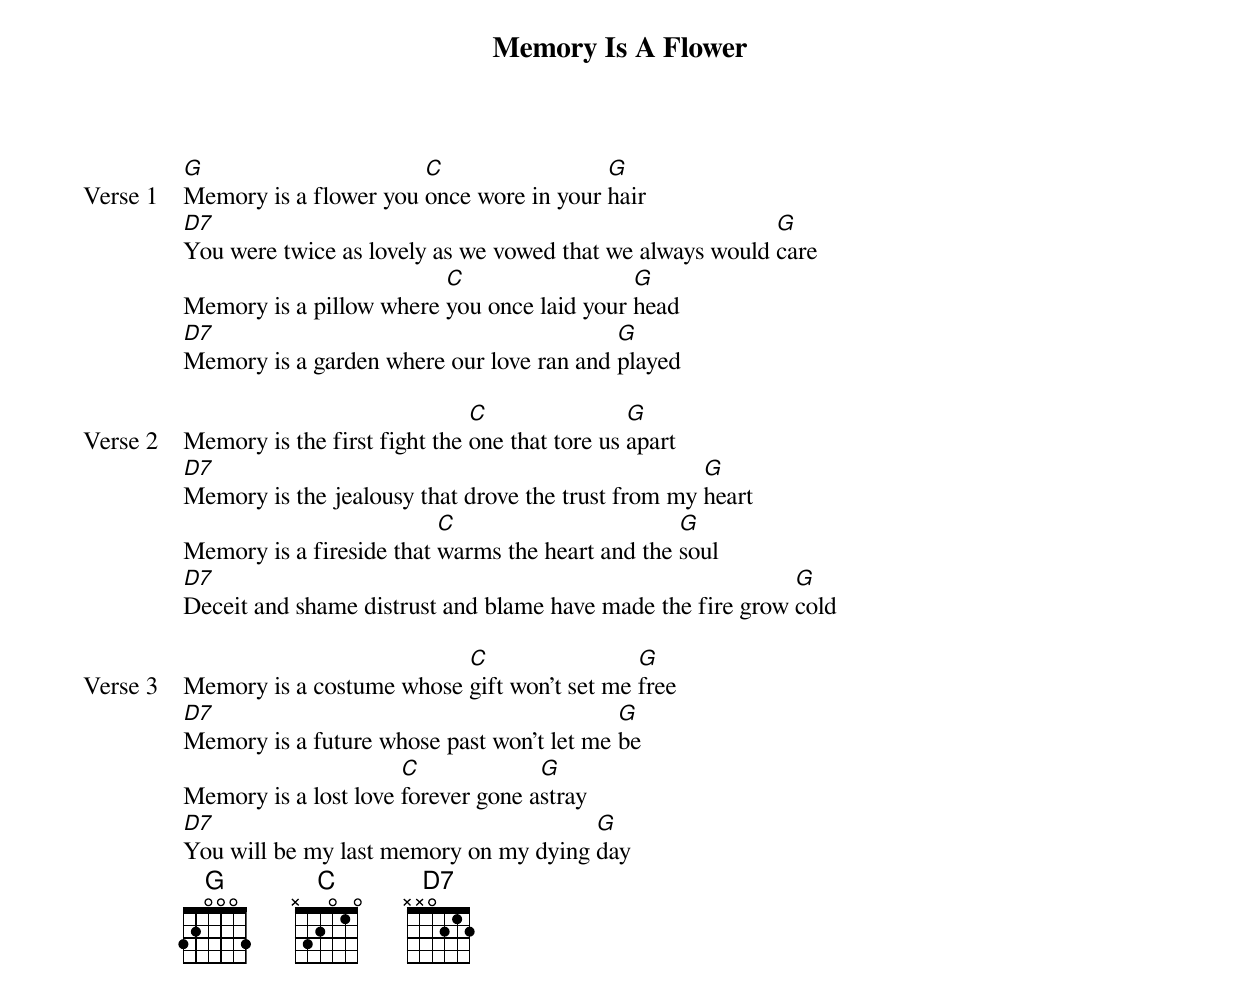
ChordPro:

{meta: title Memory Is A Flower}
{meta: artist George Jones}
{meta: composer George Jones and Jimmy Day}
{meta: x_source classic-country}
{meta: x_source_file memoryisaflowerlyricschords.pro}
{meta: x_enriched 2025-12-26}

{start_of_verse: Verse 1}
[G]Memory is a flower you [C]once wore in your [G]hair
[D7]You were twice as lovely as we vowed that we always would [G]care
Memory is a pillow where [C]you once laid your [G]head
[D7]Memory is a garden where our love ran and [G]played
{end_of_verse}

{start_of_verse: Verse 2}
Memory is the first fight the [C]one that tore us [G]apart
[D7]Memory is the jealousy that drove the trust from my [G]heart
Memory is a fireside that [C]warms the heart and the [G]soul
[D7]Deceit and shame distrust and blame have made the fire grow [G]cold
{end_of_verse}

{start_of_verse: Verse 3}
Memory is a costume whose [C]gift won't set me [G]free
[D7]Memory is a future whose past won't let me [G]be
Memory is a lost love [C]forever gone a[G]stray
[D7]You will be my last memory on my dying [G]day
{end_of_verse}
